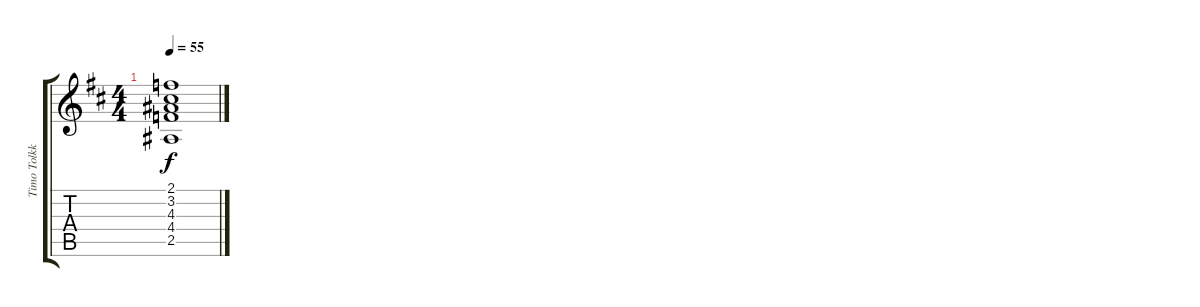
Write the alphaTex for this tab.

\track ("Timo Tolkki" "Timo Tolkk") {instrument acousticguitarnylon}
\staff {score tabs}
\tuning (Eb4 Bb3 Gb3 Db3 Ab2 Eb2) {hide}
\ts (4 4)
\tempo 55
\clef g2
\ks d
(2.1{t} 3.2{t} 4.3{t} 4.4{t} 2.5{t}).1{dy f}
